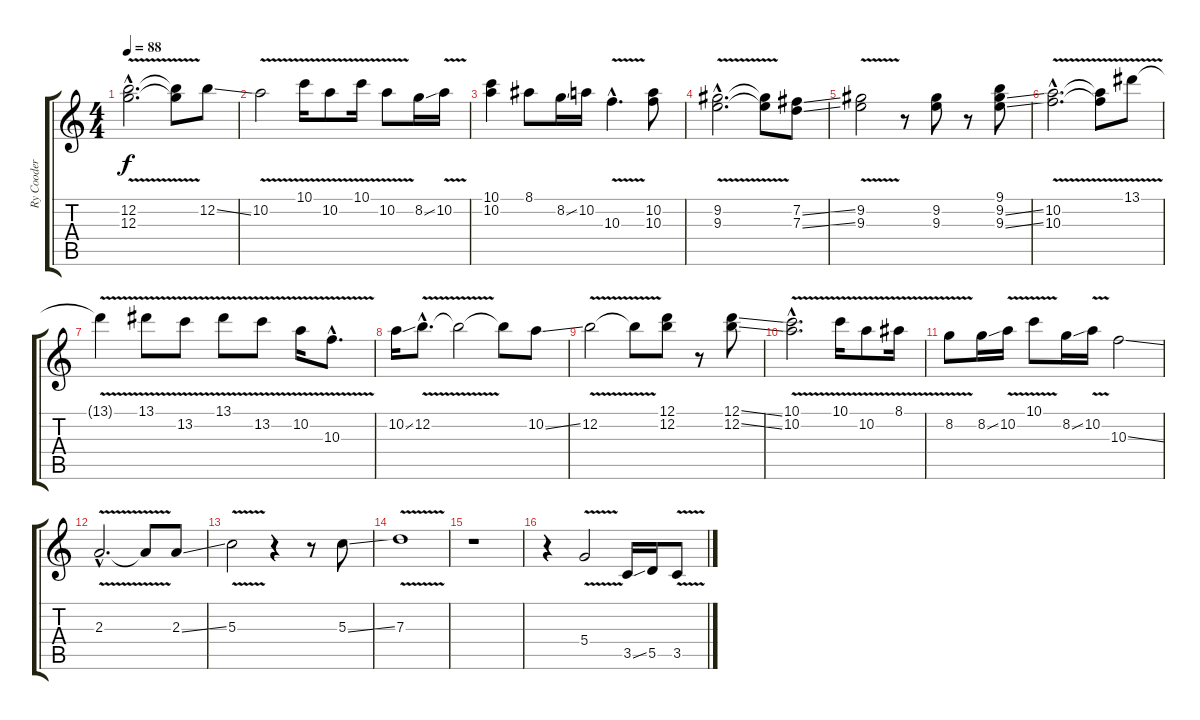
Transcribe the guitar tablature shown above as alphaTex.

\track ("Ry Cooder slide" "Ry Cooder ") {instrument distortionguitar}
\staff {score tabs}
\tuning (D4 B3 G3 D3 A2 E2) {hide}
\ts (4 4)
\tempo 88
\clef g2
\ks c
(12.2{v hac} 12.3{v hac}).2{d dy f} (12.2{t} 12.3{t}).8 12.2{ss}.8 |
10.2{v}.2 10.1{v}.16 10.2{v}.8 10.1{v}.16 10.2{v}.8 8.2{ss}.16 10.2{v}.16 |
(10.1 10.2).4 8.1.8 8.2{ss}.16 10.2.16 10.3{v hac}.4{d} (10.2 10.3).8 |
(9.2{v hac} 9.3{v hac}).2{d} (9.2{t} 9.3{t}).8 (7.2{ss} 7.3{ss}).8 |
(9.2{v} 9.3{v}).2 r.8 (9.2 9.3).8 r.8 (9.1 9.2{ss} 9.3{ss}).8 |
(10.2{v hac} 10.3{v hac}).2{d} (10.2{t} 10.3{t}).8 13.1{v}.8 |
13.1{t}.4 13.1{v}.8 13.2{v}.8 13.1{v}.8 13.2{v}.8 10.2{v}.16 10.3{v hac}.8{d} |
10.2{ss}.16 12.2{v hac}.8{d} 12.2{t}.2 12.2{t}.8 10.2{ss}.8 |
12.2{v}.2 12.2{t}.8 (12.1 12.2).8 r.8 (12.1{ss} 12.2{ss}).8 |
(10.1{v hac} 10.2{v hac}).2{d} 10.1{v}.16 10.2{v}.8 8.1{v}.16 |
8.2{v}.8 8.2{ss}.16 10.2{v}.16 10.1{v}.8 8.2{ss}.16 10.2{v}.16 10.3{ss}.2 |
2.3{v hac}.2{d} 2.3{t}.8 2.3{ss}.8 |
5.3{v}.2 r.4 r.8 5.3{ss}.8 |
7.3{v}.1{volume 7} |
r.1{volume 14} |
r.4 5.4{v}.2 3.5{ss}.16 5.5.16 3.5{v}.8
